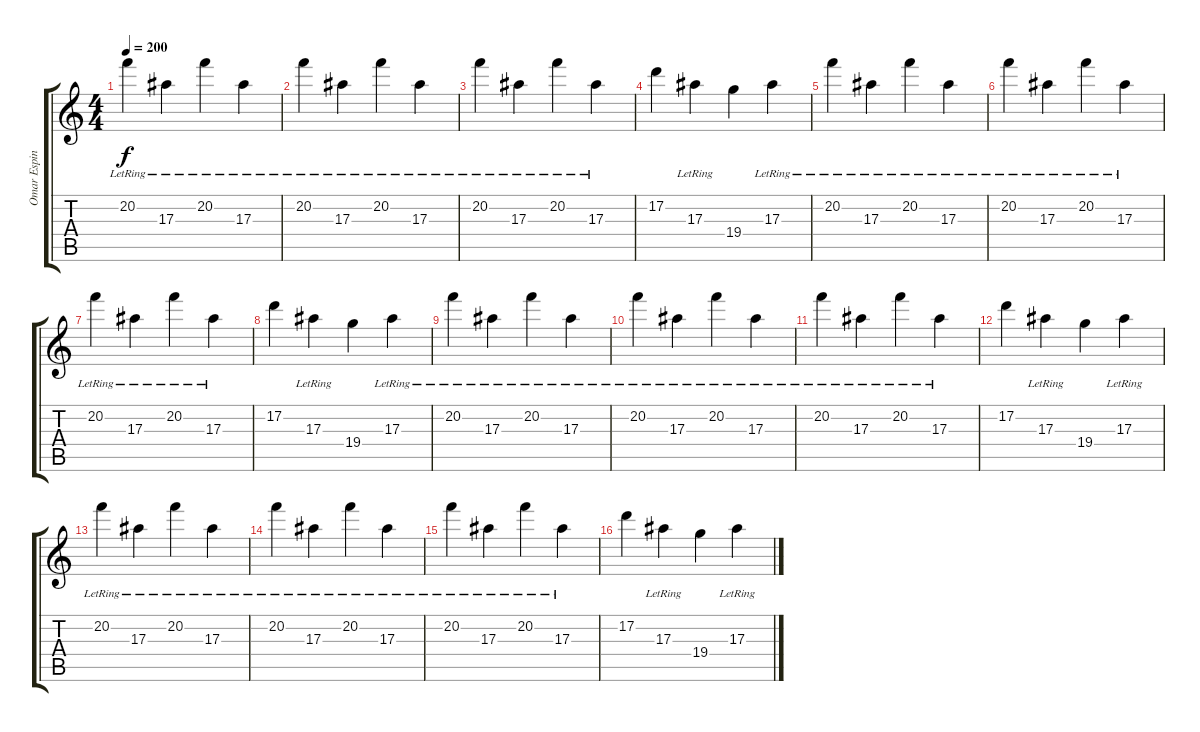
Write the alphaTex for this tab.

\track ("Omar Espinosa - Guitar" "Omar Espin") {instrument distortionguitar}
\staff {score tabs}
\tuning (D4 A3 F3 C3 G2 C2) {hide}
\ts (4 4)
\tempo 200
\clef g2
\ks c
20.2{lr}.4{dy f volume 10} 17.3{lr}.4 20.2{lr}.4 17.3{lr}.4 |
20.2{lr}.4 17.3{lr}.4 20.2{lr}.4 17.3{lr}.4 |
20.2{lr}.4 17.3{lr}.4 20.2{lr}.4 17.3{lr}.4 |
17.2.4 17.3{lr}.4 19.4.4 17.3{lr}.4 |
20.2{lr}.4 17.3{lr}.4 20.2{lr}.4 17.3{lr}.4 |
20.2{lr}.4 17.3{lr}.4 20.2{lr}.4 17.3{lr}.4 |
20.2{lr}.4 17.3{lr}.4 20.2{lr}.4 17.3{lr}.4 |
17.2.4 17.3{lr}.4 19.4.4 17.3{lr}.4 |
20.2{lr}.4 17.3{lr}.4 20.2{lr}.4 17.3{lr}.4 |
20.2{lr}.4 17.3{lr}.4 20.2{lr}.4 17.3{lr}.4 |
20.2{lr}.4 17.3{lr}.4 20.2{lr}.4 17.3{lr}.4 |
17.2.4 17.3{lr}.4 19.4.4 17.3{lr}.4 |
20.2{lr}.4 17.3{lr}.4 20.2{lr}.4 17.3{lr}.4 |
20.2{lr}.4 17.3{lr}.4 20.2{lr}.4 17.3{lr}.4 |
20.2{lr}.4 17.3{lr}.4 20.2{lr}.4 17.3{lr}.4 |
17.2.4 17.3{lr}.4 19.4.4 17.3{lr}.4
